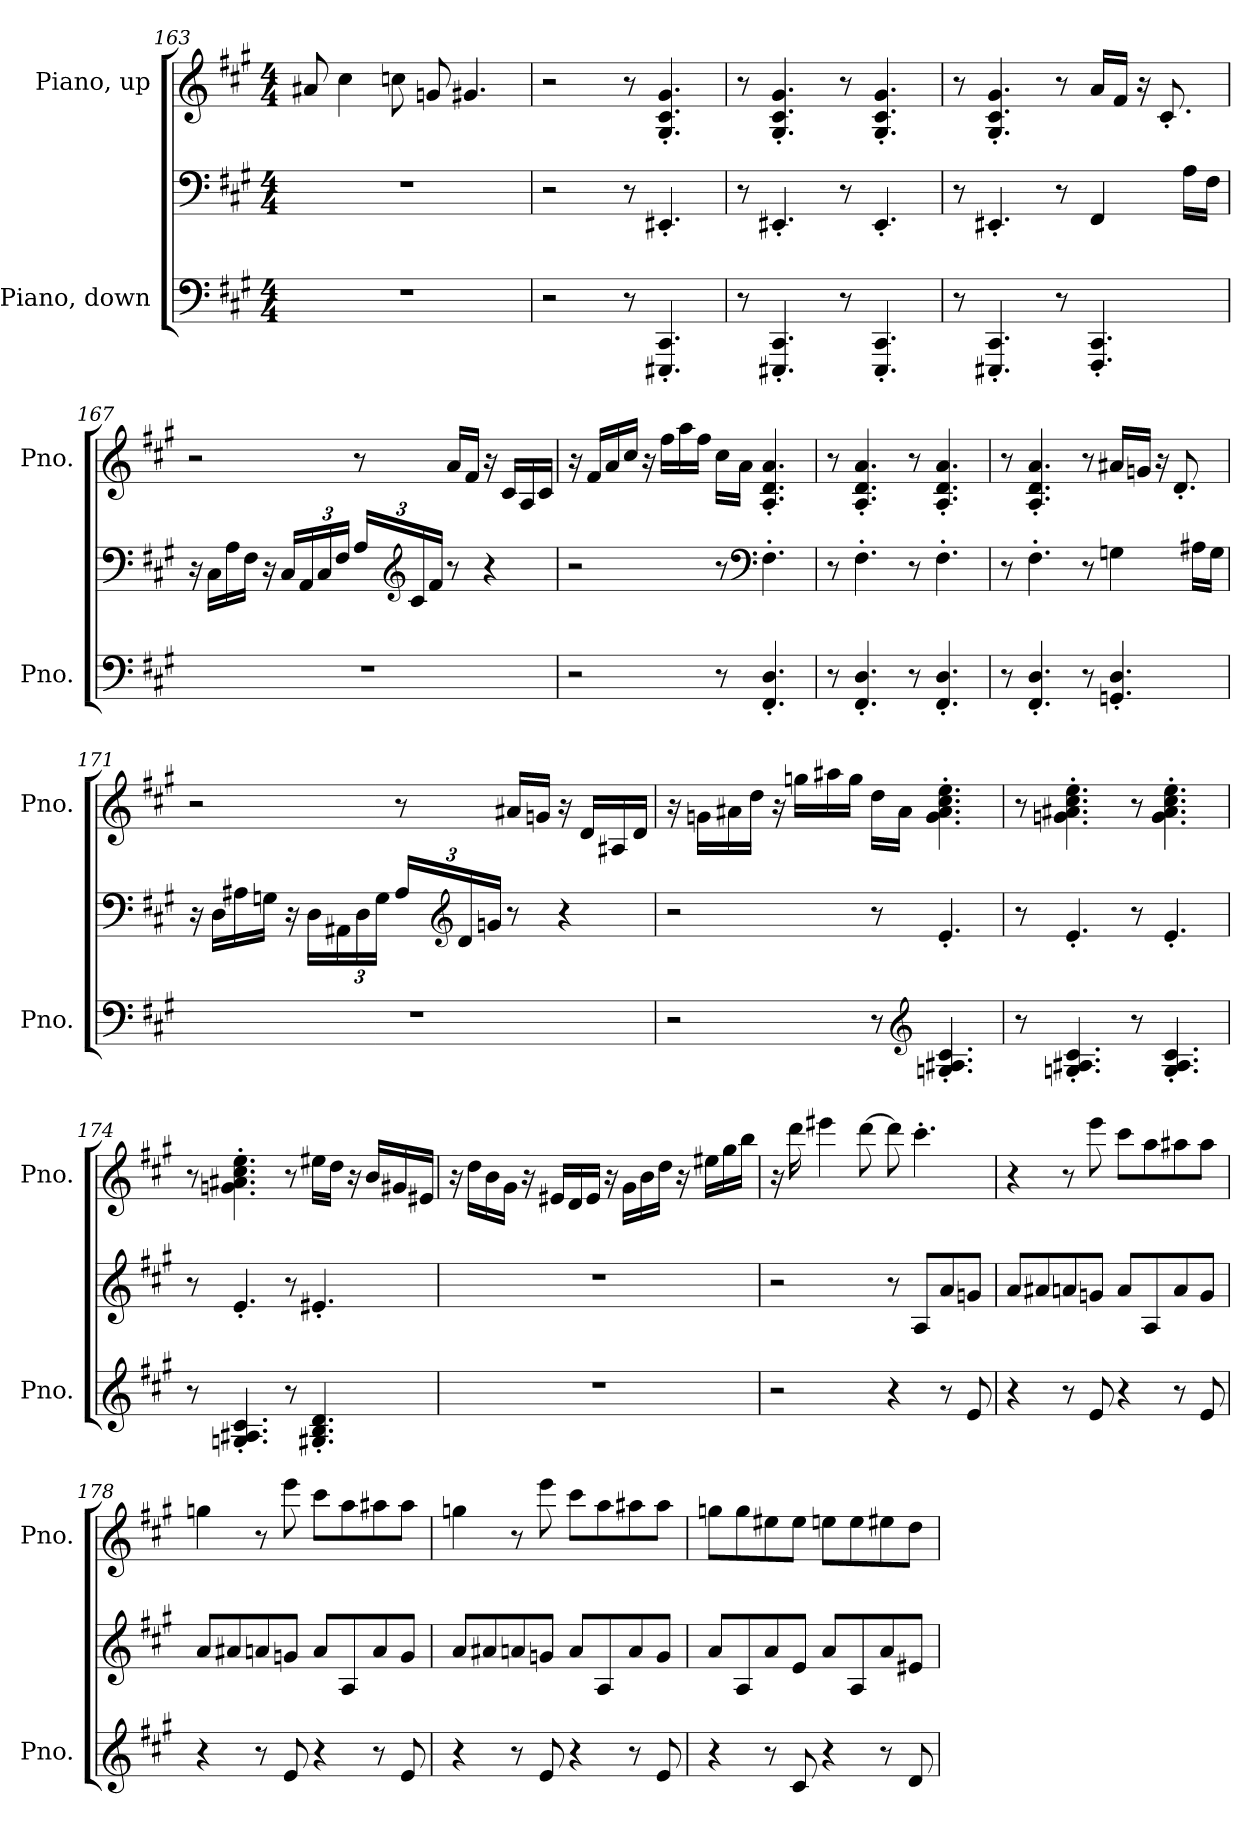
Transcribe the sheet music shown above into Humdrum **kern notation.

**kern	**kern	**kern
*part2	*part2	*part1
*staff3	*staff2	*staff1
*I"Piano, down	*	*I"Piano, up
*I'Pno.	*	*I'Pno.
*clefF4	*clefF4	*clefG2
*k[f#c#g#]	*k[f#c#g#]	*k[f#c#g#]
*M4/4	*M4/4	*M4/4
=163	=163	=163
1r	1r	8a#X/
.	.	4cc#\
.	.	8ccn\
.	.	8gn/
.	.	4.g#X/
!!LO:LB:g=z
=164	=164	=164
2r	2r	2r
8r	8r	8r
4.EEE#X/' 4.CC#/'	4.EE#X'/	4.G#/' 4.c#/' 4.g#/'
=165	=165	=165
8r	8r	8r
4.EEE#X/' 4.CC#/'	4.EE#X'/	4.G#/' 4.c#/' 4.g#/'
8r	8r	8r
4.EEE#/' 4.CC#/'	4.EE#'/	4.G#/' 4.c#/' 4.g#/'
=166	=166	=166
8r	8r	8r
4.EEE#X/' 4.CC#/'	4.EE#X'/	4.G#/' 4.c#/' 4.g#/'
8r	8r	8r
4.FFF#/' 4.CC#/'	4FF#/	16a/LL
.	.	16f#/JJ
.	.	16r
.	.	8.c#'/
.	16A\LL	.
.	16F#\JJ	.
=167	=167	=167
1r	16r	2r
.	16C#\LL	.
.	16A\	.
.	16F#\JJ	.
.	16r	.
.	16C#/LL	.
*	*Xbrackettup	*
.	24AA/	.
.	24C#/	.
.	24F#/JJ	.
.	24A/LL	8r
*	*clefG2	*
.	24c#/	.
.	24f#/JJ	.
.	8r	16a/LL
.	.	16f#/JJ
.	4r	16r
.	.	16c#/LL
.	.	16A/
.	.	16c#/JJ
!!LO:LB:g=z
=168	=168	=168
2r	2r	16r
.	.	16f#/LL
.	.	16a/
.	.	16cc#/JJ
.	.	16r
.	.	16ff#\LL
.	.	16aa\
.	.	16ff#\JJ
8r	8r	16cc#\LL
.	.	16a\JJ
*	*clefF4	*
4.FF#/' 4.D/'	4.F#'\	4.A/' 4.d/' 4.a/'
=169	=169	=169
8r	8r	8r
4.FF#/' 4.D/'	4.F#'\	4.A/' 4.d/' 4.a/'
8r	8r	8r
4.FF#/' 4.D/'	4.F#'\	4.A/' 4.d/' 4.a/'
=170	=170	=170
8r	8r	8r
4.FF#/' 4.D/'	4.F#'\	4.A/' 4.d/' 4.a/'
8r	8r	8r
4.GGn/' 4.D/'	4Gn\	16a#X/LL
.	.	16gn/JJ
.	.	16r
.	.	8.d'/
.	16A#X\LL	.
.	16G\JJ	.
!!LO:LB:g=z
=171	=171	=171
1r	16r	2r
.	16D\LL	.
.	16A#X\	.
.	16Gn\JJ	.
.	16r	.
.	16D\LL	.
.	24AA#X\	.
.	24D\	.
.	24G\JJ	.
.	24A#/LL	8r
*	*clefG2	*
.	24d/	.
.	24gn/JJ	.
.	8r	16a#X/LL
.	.	16gn/JJ
.	4r	16r
.	.	16d/LL
.	.	16A#X/
.	.	16d/JJ
=172	=172	=172
2r	2r	16r
.	.	16gn\LL
.	.	16a#X\
.	.	16dd\JJ
.	.	16r
.	.	16ggn\LL
.	.	16aa#X\
.	.	16gg\JJ
8r	8r	16dd\LL
.	.	16a#\JJ
*clefG2	*	*
4.Gn/' 4.A#X/' 4.c#/'	4.e'/	4.g\' 4.a#\' 4.cc#\' 4.ee\'
!!LO:PB:g=z
=173	=173	=173
8r	8r	8r
4.Gn/' 4.A#X/' 4.c#/'	4.e'/	4.gn\' 4.a#X\' 4.cc#\' 4.ee\'
8r	8r	8r
4.G/' 4.A#/' 4.c#/'	4.e'/	4.g\' 4.a#\' 4.cc#\' 4.ee\'
=174	=174	=174
8r	8r	8r
4.Gn/' 4.A#X/' 4.c#/'	4.e'/	4.gn\' 4.a#X\' 4.cc#\' 4.ee\'
8r	8r	8r
4.G#X/' 4.B/' 4.d/'	4.e#X'/	16ee#X\LL
.	.	16dd\JJ
.	.	16r
.	.	16b/LL
.	.	16g#X/
.	.	16e#X/JJ
=175	=175	=175
1r	1r	16r
.	.	16dd\LL
.	.	16b\
.	.	16g#\JJ
.	.	16r
.	.	16e#X/LL
.	.	16d/
.	.	16e#/JJ
.	.	16r
.	.	16g#\LL
.	.	16b\
.	.	16dd\JJ
.	.	16r
.	.	16ee#X\LL
.	.	16gg#\
.	.	16bb\JJ
!!LO:LB:g=z
=176	=176	=176
2r	2r	16r
.	.	16ddd\
.	.	4eee#X\
.	.	[8ddd\
4r	8r	8ddd\]
.	8A/L	4.ccc#'\
8r	8a/	.
8e/	8gn/J	.
=177	=177	=177
4r	8a/L	4r
.	8a#X/	.
8r	8an/	8r
8e/	8gn/J	8eee\
4r	8a/L	8ccc#\L
.	8A/	8aa\
8r	8a/	8aa#X\
8e/	8g/J	8aa#\J
=178	=178	=178
4r	8a/L	4ggn\
.	8a#X/	.
8r	8an/	8r
8e/	8gn/J	8eee\
4r	8a/L	8ccc#\L
.	8A/	8aa\
8r	8a/	8aa#X\
8e/	8g/J	8aa#\J
!!LO:LB:g=z
=179	=179	=179
4r	8a/L	4ggn\
.	8a#X/	.
8r	8an/	8r
8e/	8gn/J	8eee\
4r	8a/L	8ccc#\L
.	8A/	8aa\
8r	8a/	8aa#X\
8e/	8g/J	8aa#\J
=180	=180	=180
4r	8a/L	8ggn\L
.	8A/	8gg\
8r	8a/	8ee#X\
8c#/	8e/J	8ee#\J
4r	8a/L	8een\L
.	8A/	8ee\
8r	8a/	8ee#X\
8d/	8e#X/J	8dd\J
=	=	=
*-	*-	*-
